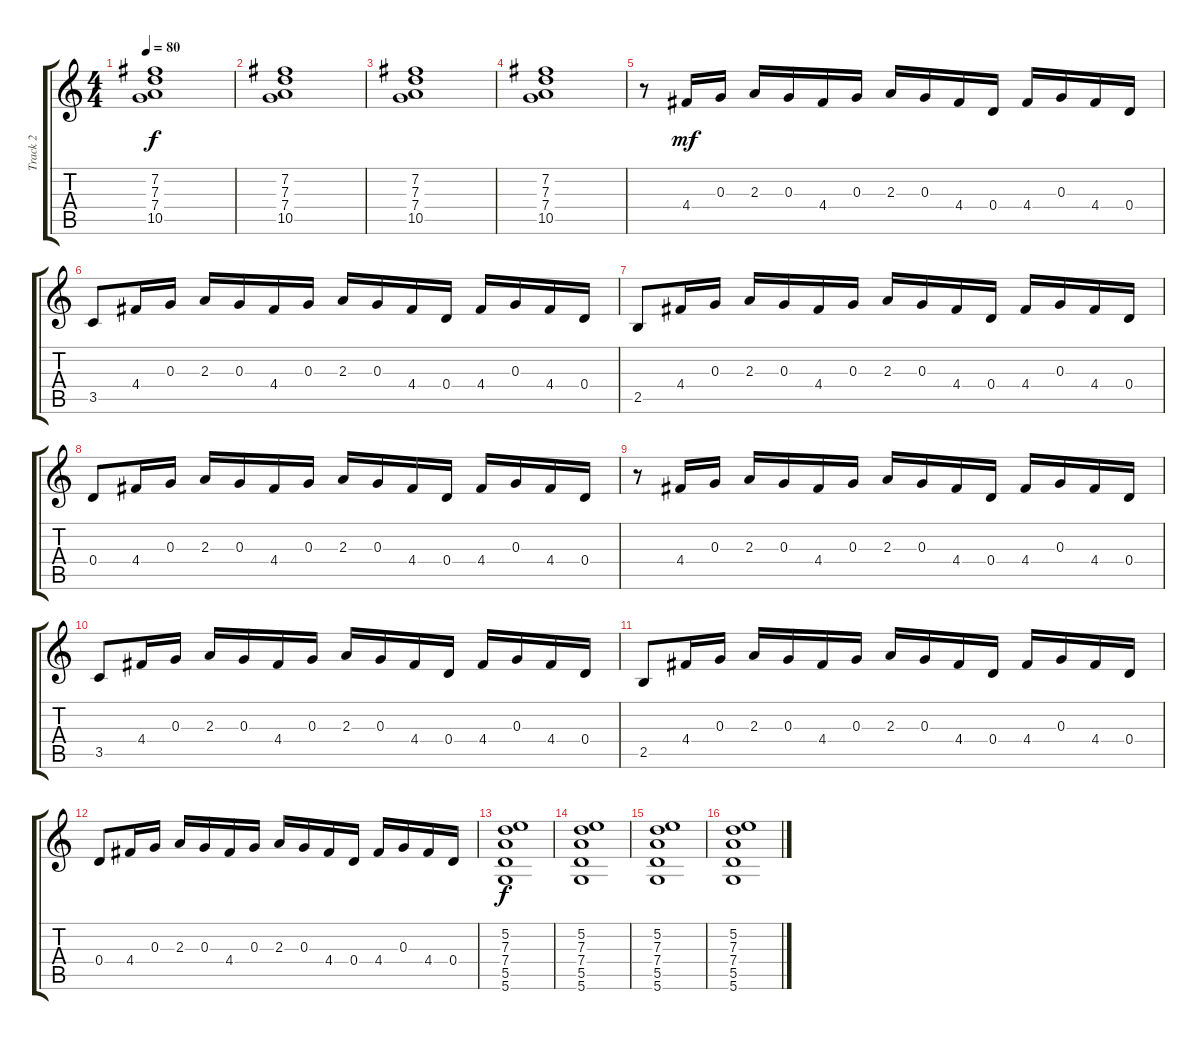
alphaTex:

\track ("Track 2" "Track 2") {instrument acousticguitarsteel}
\staff {score tabs}
\tuning (E4 B3 G3 D3 A2 D2) {hide}
\ts (4 4)
\tempo 80
\clef g2
\ks c
(7.2 7.3 7.4 10.5).1{dy f volume 11} |
(7.2 7.3 7.4 10.5).1 |
(7.2 7.3 7.4 10.5).1 |
(7.2 7.3 7.4 10.5).1 |
r.8 4.4.16{dy mf} 0.3.16 2.3.16 0.3.16 4.4.16 0.3.16 2.3.16 0.3.16 4.4.16 0.4.16 4.4.16 0.3.16 4.4.16 0.4.16 |
3.5.8 4.4.16 0.3.16 2.3.16 0.3.16 4.4.16 0.3.16 2.3.16 0.3.16 4.4.16 0.4.16 4.4.16 0.3.16 4.4.16 0.4.16 |
2.5.8 4.4.16 0.3.16 2.3.16 0.3.16 4.4.16 0.3.16 2.3.16 0.3.16 4.4.16 0.4.16 4.4.16 0.3.16 4.4.16 0.4.16 |
0.4.8 4.4.16 0.3.16 2.3.16 0.3.16 4.4.16 0.3.16 2.3.16 0.3.16 4.4.16 0.4.16 4.4.16 0.3.16 4.4.16 0.4.16 |
r.8 4.4.16 0.3.16 2.3.16 0.3.16 4.4.16 0.3.16 2.3.16 0.3.16 4.4.16 0.4.16 4.4.16 0.3.16 4.4.16 0.4.16 |
3.5.8 4.4.16 0.3.16 2.3.16 0.3.16 4.4.16 0.3.16 2.3.16 0.3.16 4.4.16 0.4.16 4.4.16 0.3.16 4.4.16 0.4.16 |
2.5.8 4.4.16 0.3.16 2.3.16 0.3.16 4.4.16 0.3.16 2.3.16 0.3.16 4.4.16 0.4.16 4.4.16 0.3.16 4.4.16 0.4.16 |
0.4.8 4.4.16 0.3.16 2.3.16 0.3.16 4.4.16 0.3.16 2.3.16 0.3.16 4.4.16 0.4.16 4.4.16 0.3.16 4.4.16 0.4.16 |
(5.2 7.3 7.4 5.5 5.6).1{dy f} |
(5.2 7.3 7.4 5.5 5.6).1 |
(5.2 7.3 7.4 5.5 5.6).1 |
(5.2 7.3 7.4 5.5 5.6).1
